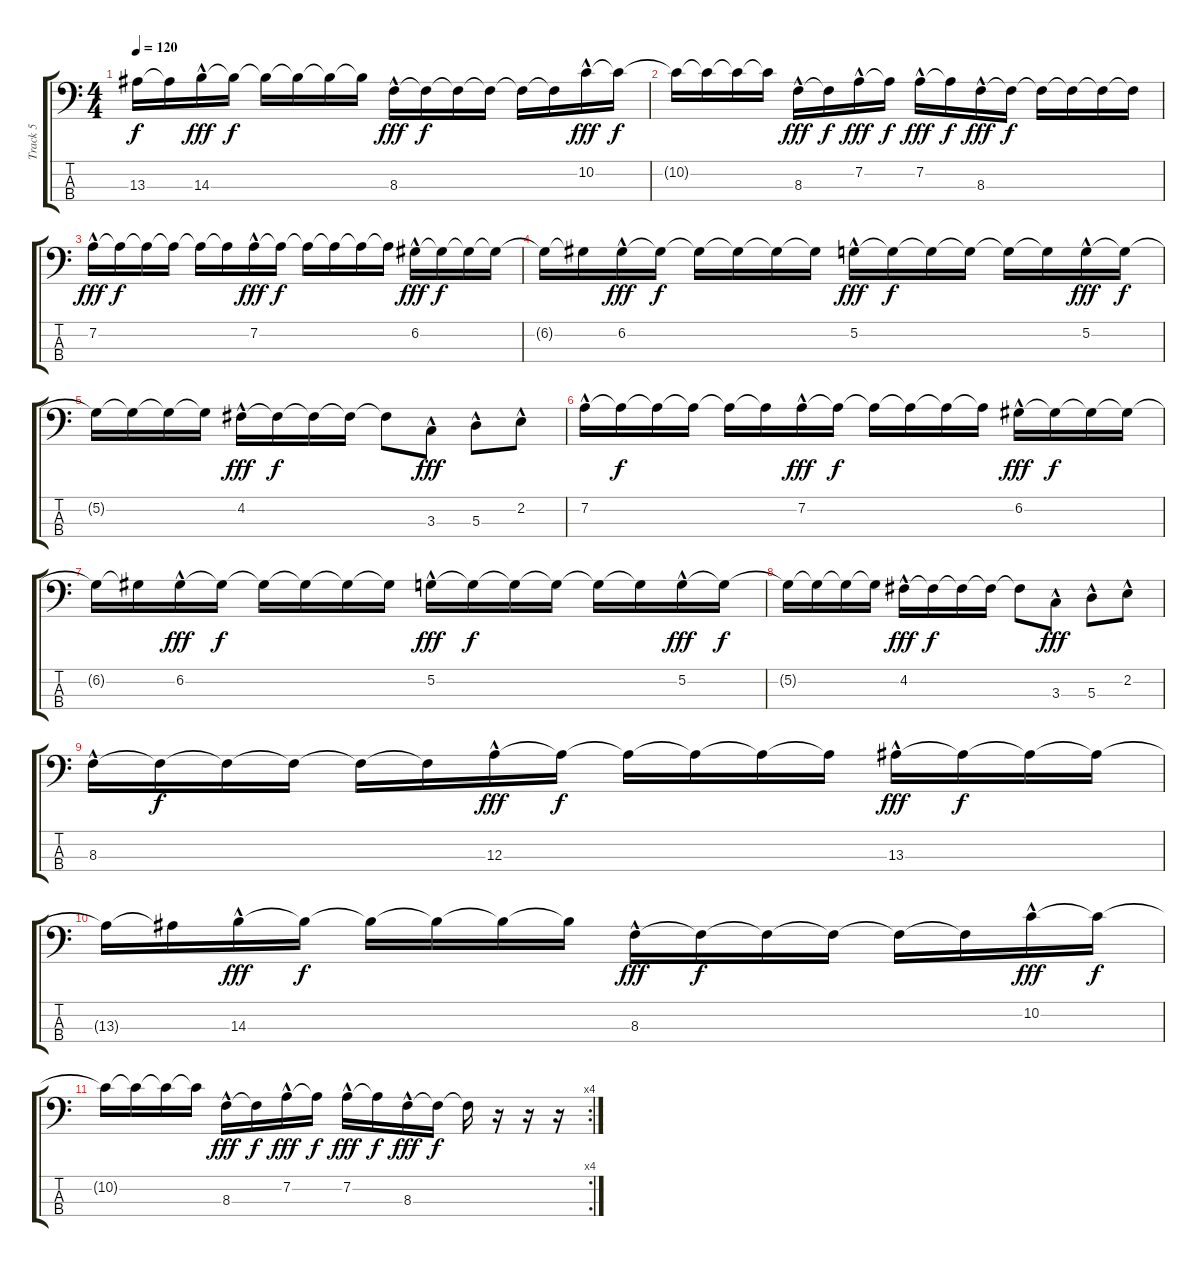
\track ("Track 5" "Track 5") {instrument electricbassfinger}
\staff {score tabs}
\tuning (G2 D2 A1 E1) {hide}
\ts (4 4)
\tempo 120
\clef f4
\ks c
13.3{t}.16{dy f} 13.3{t}.16 14.3{hac}.16{dy fff} 14.3{t}.16{dy f} 14.3{t}.16 14.3{t}.16 14.3{t}.16 14.3{t}.16 8.3{hac}.16{dy fff} 8.3{t}.16{dy f} 8.3{t}.16 8.3{t}.16 8.3{t}.16 8.3{t}.16 10.2{hac}.16{dy fff} 10.2{t}.16{dy f} |
10.2{t}.16 10.2{t}.16 10.2{t}.16 10.2{t}.16 8.3{hac}.16{dy fff} 8.3{t}.16{dy f} 7.2{hac}.16{dy fff} 7.2{t}.16{dy f} 7.2{hac}.16{dy fff} 7.2{t}.16{dy f} 8.3{hac}.16{dy fff} 8.3{t}.16{dy f} 8.3{t}.16 8.3{t}.16 8.3{t}.16 8.3{t}.16 |
7.2{hac}.16{dy fff} 7.2{t}.16{dy f} 7.2{t}.16 7.2{t}.16 7.2{t}.16 7.2{t}.16 7.2{hac}.16{dy fff} 7.2{t}.16{dy f} 7.2{t}.16 7.2{t}.16 7.2{t}.16 7.2{t}.16 6.2{hac}.16{dy fff} 6.2{t}.16{dy f} 6.2{t}.16 6.2{t}.16 |
6.2{t}.16 6.2{t}.16 6.2{hac}.16{dy fff} 6.2{t}.16{dy f} 6.2{t}.16 6.2{t}.16 6.2{t}.16 6.2{t}.16 5.2{hac}.16{dy fff} 5.2{t}.16{dy f} 5.2{t}.16 5.2{t}.16 5.2{t}.16 5.2{t}.16 5.2{hac}.16{dy fff} 5.2{t}.16{dy f} |
5.2{t}.16 5.2{t}.16 5.2{t}.16 5.2{t}.16 4.2{hac}.16{dy fff} 4.2{t}.16{dy f} 4.2{t}.16 4.2{t}.16 4.2{t}.8 3.3{hac}.8{dy fff} 5.3{hac}.8 2.2{hac}.8 |
7.2{hac}.16 7.2{t}.16{dy f} 7.2{t}.16 7.2{t}.16 7.2{t}.16 7.2{t}.16 7.2{hac}.16{dy fff} 7.2{t}.16{dy f} 7.2{t}.16 7.2{t}.16 7.2{t}.16 7.2{t}.16 6.2{hac}.16{dy fff} 6.2{t}.16{dy f} 6.2{t}.16 6.2{t}.16 |
6.2{t}.16 6.2{t}.16 6.2{hac}.16{dy fff} 6.2{t}.16{dy f} 6.2{t}.16 6.2{t}.16 6.2{t}.16 6.2{t}.16 5.2{hac}.16{dy fff} 5.2{t}.16{dy f} 5.2{t}.16 5.2{t}.16 5.2{t}.16 5.2{t}.16 5.2{hac}.16{dy fff} 5.2{t}.16{dy f} |
5.2{t}.16 5.2{t}.16 5.2{t}.16 5.2{t}.16 4.2{hac}.16{dy fff} 4.2{t}.16{dy f} 4.2{t}.16 4.2{t}.16 4.2{t}.8 3.3{hac}.8{dy fff} 5.3{hac}.8 2.2{hac}.8 |
8.3{hac}.16 8.3{t}.16{dy f} 8.3{t}.16 8.3{t}.16 8.3{t}.16 8.3{t}.16 12.3{hac}.16{dy fff} 12.3{t}.16{dy f} 12.3{t}.16 12.3{t}.16 12.3{t}.16 12.3{t}.16 13.3{hac}.16{dy fff} 13.3{t}.16{dy f} 13.3{t}.16 13.3{t}.16 |
13.3{t}.16 13.3{t}.16 14.3{hac}.16{dy fff} 14.3{t}.16{dy f} 14.3{t}.16 14.3{t}.16 14.3{t}.16 14.3{t}.16 8.3{hac}.16{dy fff} 8.3{t}.16{dy f} 8.3{t}.16 8.3{t}.16 8.3{t}.16 8.3{t}.16 10.2{hac}.16{dy fff} 10.2{t}.16{dy f} |
\rc 4
10.2{t}.16 10.2{t}.16 10.2{t}.16 10.2{t}.16 8.3{hac}.16{dy fff} 8.3{t}.16{dy f} 7.2{hac}.16{dy fff} 7.2{t}.16{dy f} 7.2{hac}.16{dy fff} 7.2{t}.16{dy f} 8.3{hac}.16{dy fff} 8.3{t}.16{dy f} 8.3{t}.16 r.16 r.16 r.16
